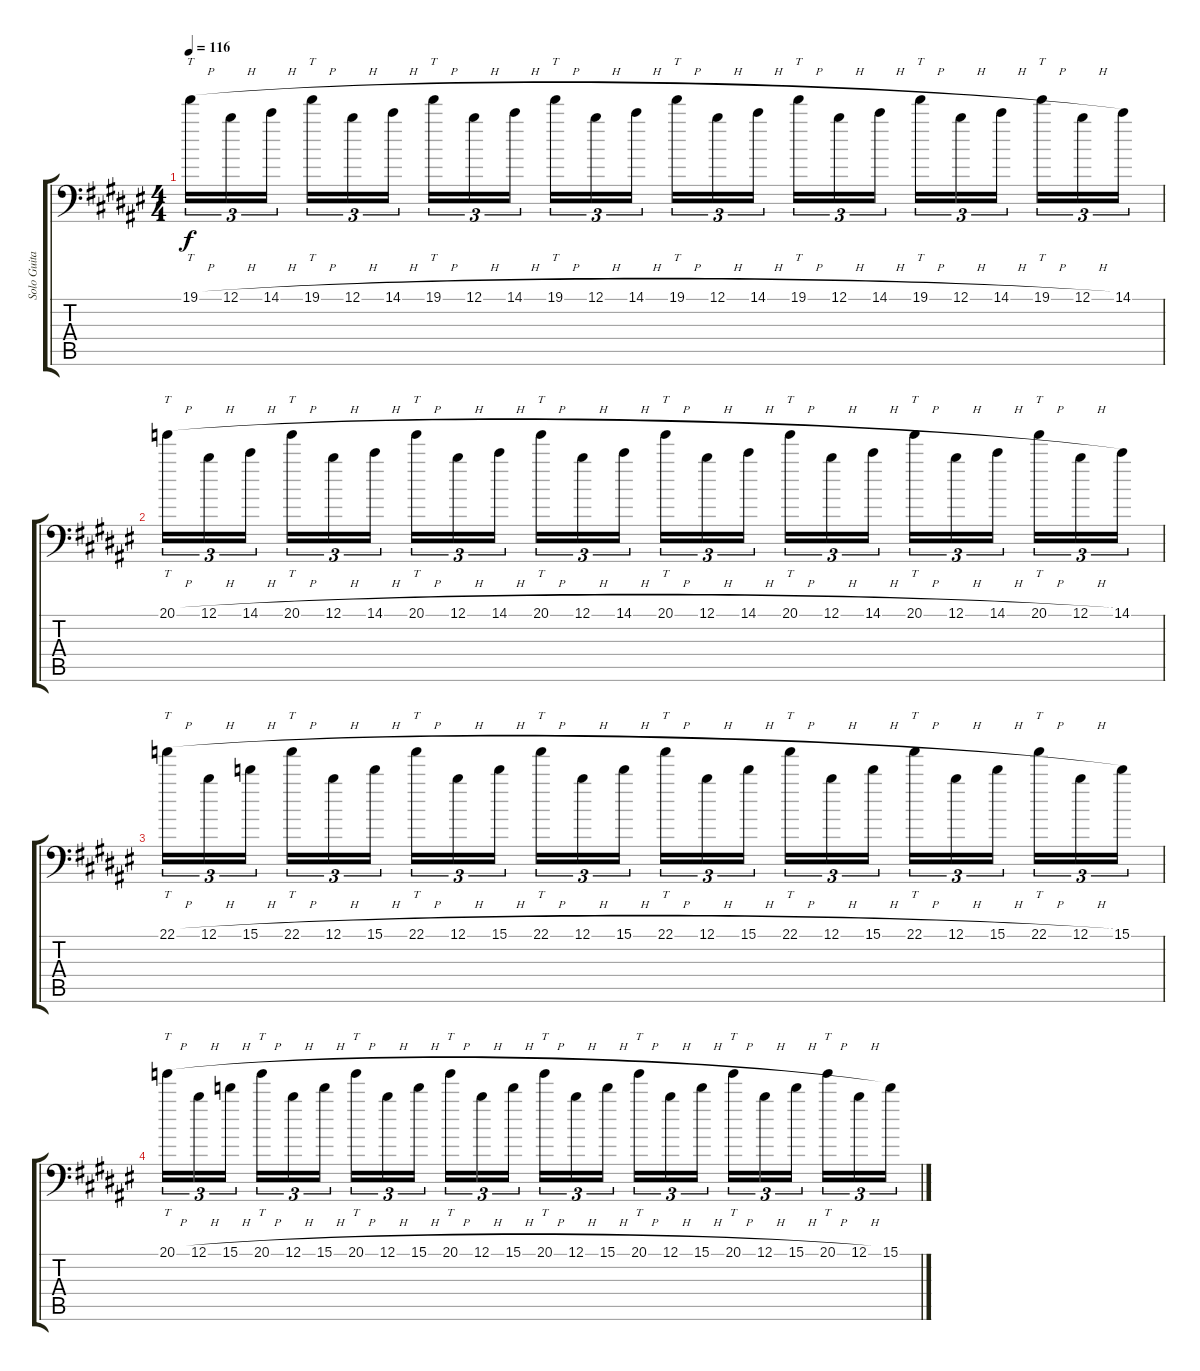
\track ("Solo Guitar" "Solo Guita") {instrument distortionguitar}
\staff {score tabs}
\tuning (B3 Gb3 D3 A2 E2 A1) {hide}
\ts (4 4)
\tempo 116
\clef f4
\ks d#minor
19.1{h}.16{tt tu (3 2) dy f balance 3} 12.1{h}.16{tu (3 2)} 14.1{h}.16{tu (3 2) beam splitsecondary} 19.1{h}.16{tt tu (3 2)} 12.1{h}.16{tu (3 2)} 14.1{h}.16{tu (3 2)} 19.1{h}.16{tt tu (3 2)} 12.1{h}.16{tu (3 2)} 14.1{h}.16{tu (3 2) beam splitsecondary} 19.1{h}.16{tt tu (3 2)} 12.1{h}.16{tu (3 2)} 14.1{h}.16{tu (3 2)} 19.1{h}.16{tt tu (3 2)} 12.1{h}.16{tu (3 2)} 14.1{h}.16{tu (3 2) beam splitsecondary} 19.1{h}.16{tt tu (3 2)} 12.1{h}.16{tu (3 2)} 14.1{h}.16{tu (3 2)} 19.1{h}.16{tt tu (3 2)} 12.1{h}.16{tu (3 2)} 14.1{h}.16{tu (3 2) beam splitsecondary} 19.1{h}.16{tt tu (3 2)} 12.1{h}.16{tu (3 2)} 14.1.16{tu (3 2)} |
20.1{h}.16{tt tu (3 2)} 12.1{h}.16{tu (3 2)} 14.1{h}.16{tu (3 2) beam splitsecondary} 20.1{h}.16{tt tu (3 2)} 12.1{h}.16{tu (3 2)} 14.1{h}.16{tu (3 2)} 20.1{h}.16{tt tu (3 2)} 12.1{h}.16{tu (3 2)} 14.1{h}.16{tu (3 2) beam splitsecondary} 20.1{h}.16{tt tu (3 2)} 12.1{h}.16{tu (3 2)} 14.1{h}.16{tu (3 2)} 20.1{h}.16{tt tu (3 2)} 12.1{h}.16{tu (3 2)} 14.1{h}.16{tu (3 2) beam splitsecondary} 20.1{h}.16{tt tu (3 2)} 12.1{h}.16{tu (3 2)} 14.1{h}.16{tu (3 2)} 20.1{h}.16{tt tu (3 2)} 12.1{h}.16{tu (3 2)} 14.1{h}.16{tu (3 2) beam splitsecondary} 20.1{h}.16{tt tu (3 2)} 12.1{h}.16{tu (3 2)} 14.1.16{tu (3 2)} |
22.1{h}.16{tt tu (3 2)} 12.1{h}.16{tu (3 2)} 15.1{h}.16{tu (3 2) beam splitsecondary} 22.1{h}.16{tt tu (3 2)} 12.1{h}.16{tu (3 2)} 15.1{h}.16{tu (3 2)} 22.1{h}.16{tt tu (3 2)} 12.1{h}.16{tu (3 2)} 15.1{h}.16{tu (3 2) beam splitsecondary} 22.1{h}.16{tt tu (3 2)} 12.1{h}.16{tu (3 2)} 15.1{h}.16{tu (3 2)} 22.1{h}.16{tt tu (3 2)} 12.1{h}.16{tu (3 2)} 15.1{h}.16{tu (3 2) beam splitsecondary} 22.1{h}.16{tt tu (3 2)} 12.1{h}.16{tu (3 2)} 15.1{h}.16{tu (3 2)} 22.1{h}.16{tt tu (3 2)} 12.1{h}.16{tu (3 2)} 15.1{h}.16{tu (3 2) beam splitsecondary} 22.1{h}.16{tt tu (3 2)} 12.1{h}.16{tu (3 2)} 15.1.16{tu (3 2)} |
20.1{h}.16{tt tu (3 2)} 12.1{h}.16{tu (3 2)} 15.1{h}.16{tu (3 2) beam splitsecondary} 20.1{h}.16{tt tu (3 2)} 12.1{h}.16{tu (3 2)} 15.1{h}.16{tu (3 2)} 20.1{h}.16{tt tu (3 2)} 12.1{h}.16{tu (3 2)} 15.1{h}.16{tu (3 2) beam splitsecondary} 20.1{h}.16{tt tu (3 2)} 12.1{h}.16{tu (3 2)} 15.1{h}.16{tu (3 2)} 20.1{h}.16{tt tu (3 2)} 12.1{h}.16{tu (3 2)} 15.1{h}.16{tu (3 2) beam splitsecondary} 20.1{h}.16{tt tu (3 2)} 12.1{h}.16{tu (3 2)} 15.1{h}.16{tu (3 2)} 20.1{h}.16{tt tu (3 2)} 12.1{h}.16{tu (3 2)} 15.1{h}.16{tu (3 2) beam splitsecondary} 20.1{h}.16{tt tu (3 2)} 12.1{h}.16{tu (3 2)} 15.1.16{tu (3 2)}
